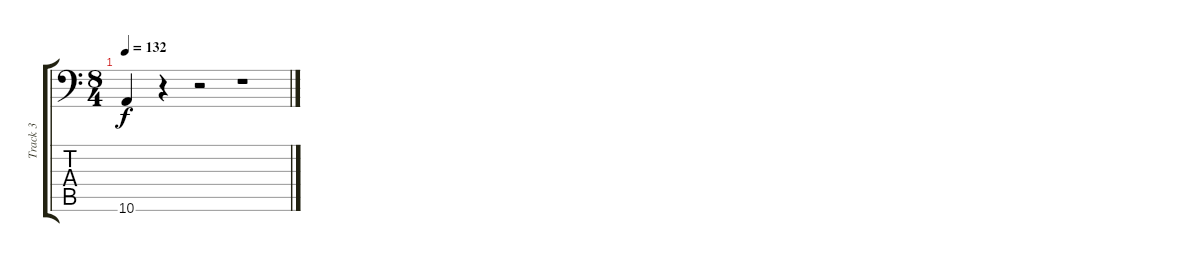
\track ("Track 3" "Track 3") {instrument electricbasspick}
\staff {score tabs}
\tuning (C3 G2 D2 A1 E1 B0) {hide}
\ts (8 4)
\tempo 132
\clef f4
\ks c
10.6{t}.4{dy f} r.4 r.2 r.1
